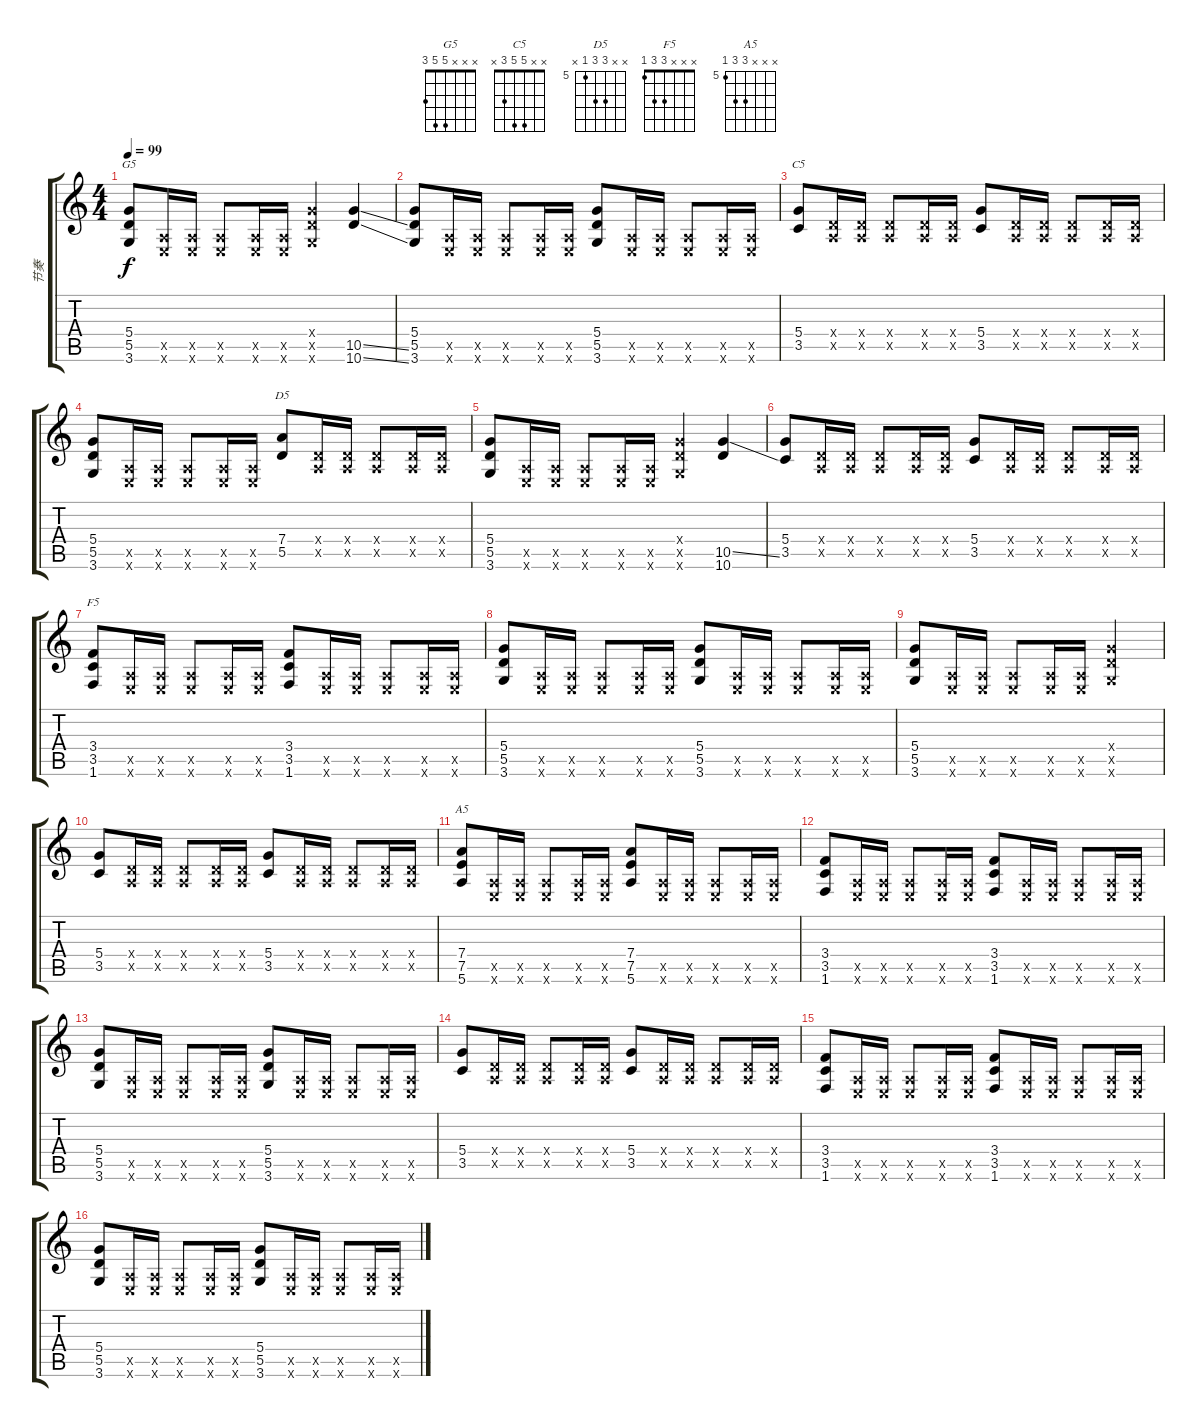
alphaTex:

\track ("节奏" "节奏") {instrument distortionguitar}
\staff {score tabs}
\tuning (E4 B3 G3 D3 A2 E2) {hide}
\chord ("G5" x x x 5 5 3)
\chord ("C5" x x 5 5 3 x)
\chord ("D5" x x 7 7 5 x) {firstfret 5}
\chord ("F5" x x x 3 3 1)
\chord ("A5" x x x 7 7 5) {firstfret 5}
\ts (4 4)
\tempo 99
\clef g2
\ks c
(5.4 5.5 3.6).8{ch "G5" dy f} (0.5{x} 0.6{x}).16 (0.5{x} 0.6{x}).16 (0.5{x} 0.6{x}).8 (0.5{x} 0.6{x}).16 (0.5{x} 0.6{x}).16 (5.4{x} 5.5{x} 3.6{x}).4 (10.5{ss} 10.6{ss}).4 |
(5.4 5.5 3.6).8 (0.5{x} 0.6{x}).16 (0.5{x} 0.6{x}).16 (0.5{x} 0.6{x}).8 (0.5{x} 0.6{x}).16 (0.5{x} 0.6{x}).16 (5.4 5.5 3.6).8 (0.5{x} 0.6{x}).16 (0.5{x} 0.6{x}).16 (0.5{x} 0.6{x}).8 (0.5{x} 0.6{x}).16 (0.5{x} 0.6{x}).16 |
(5.4 3.5).8{ch "C5"} (0.4{x} 0.5{x}).16 (0.4{x} 0.5{x}).16 (0.4{x} 0.5{x}).8 (0.4{x} 0.5{x}).16 (0.4{x} 0.5{x}).16 (5.4 3.5).8 (0.4{x} 0.5{x}).16 (0.4{x} 0.5{x}).16 (0.4{x} 0.5{x}).8 (0.4{x} 0.5{x}).16 (0.4{x} 0.5{x}).16 |
(5.4 5.5 3.6).8 (0.5{x} 0.6{x}).16 (0.5{x} 0.6{x}).16 (0.5{x} 0.6{x}).8 (0.5{x} 0.6{x}).16 (0.5{x} 0.6{x}).16 (7.4 5.5).8{ch "D5"} (0.4{x} 0.5{x}).16 (0.4{x} 0.5{x}).16 (0.4{x} 0.5{x}).8 (0.4{x} 0.5{x}).16 (0.4{x} 0.5{x}).16 |
(5.4 5.5 3.6).8 (0.5{x} 0.6{x}).16 (0.5{x} 0.6{x}).16 (0.5{x} 0.6{x}).8 (0.5{x} 0.6{x}).16 (0.5{x} 0.6{x}).16 (5.4{x} 5.5{x} 3.6{x}).4 (10.5{ss} 10.6).4 |
(5.4 3.5).8 (0.4{x} 0.5{x}).16 (0.4{x} 0.5{x}).16 (0.4{x} 0.5{x}).8 (0.4{x} 0.5{x}).16 (0.4{x} 0.5{x}).16 (5.4 3.5).8 (0.4{x} 0.5{x}).16 (0.4{x} 0.5{x}).16 (0.4{x} 0.5{x}).8 (0.4{x} 0.5{x}).16 (0.4{x} 0.5{x}).16 |
(3.4 3.5 1.6).8{ch "F5"} (0.5{x} 0.6{x}).16 (0.5{x} 0.6{x}).16 (0.5{x} 0.6{x}).8 (0.5{x} 0.6{x}).16 (0.5{x} 0.6{x}).16 (3.4 3.5 1.6).8 (0.5{x} 0.6{x}).16 (0.5{x} 0.6{x}).16 (0.5{x} 0.6{x}).8 (0.5{x} 0.6{x}).16 (0.5{x} 0.6{x}).16 |
(5.4 5.5 3.6).8 (0.5{x} 0.6{x}).16 (0.5{x} 0.6{x}).16 (0.5{x} 0.6{x}).8 (0.5{x} 0.6{x}).16 (0.5{x} 0.6{x}).16 (5.4 5.5 3.6).8 (0.5{x} 0.6{x}).16 (0.5{x} 0.6{x}).16 (0.5{x} 0.6{x}).8 (0.5{x} 0.6{x}).16 (0.5{x} 0.6{x}).16 |
(5.4 5.5 3.6).8 (0.5{x} 0.6{x}).16 (0.5{x} 0.6{x}).16 (0.5{x} 0.6{x}).8 (0.5{x} 0.6{x}).16 (0.5{x} 0.6{x}).16 (5.4{x} 5.5{x} 3.6{x}).2 |
(5.4 3.5).8 (0.4{x} 0.5{x}).16 (0.4{x} 0.5{x}).16 (0.4{x} 0.5{x}).8 (0.4{x} 0.5{x}).16 (0.4{x} 0.5{x}).16 (5.4 3.5).8 (0.4{x} 0.5{x}).16 (0.4{x} 0.5{x}).16 (0.4{x} 0.5{x}).8 (0.4{x} 0.5{x}).16 (0.4{x} 0.5{x}).16 |
(7.4 7.5 5.6).8{ch "A5"} (0.5{x} 0.6{x}).16 (0.5{x} 0.6{x}).16 (0.5{x} 0.6{x}).8 (0.5{x} 0.6{x}).16 (0.5{x} 0.6{x}).16 (7.4 7.5 5.6).8 (0.5{x} 0.6{x}).16 (0.5{x} 0.6{x}).16 (0.5{x} 0.6{x}).8 (0.5{x} 0.6{x}).16 (0.5{x} 0.6{x}).16 |
(3.4 3.5 1.6).8 (0.5{x} 0.6{x}).16 (0.5{x} 0.6{x}).16 (0.5{x} 0.6{x}).8 (0.5{x} 0.6{x}).16 (0.5{x} 0.6{x}).16 (3.4 3.5 1.6).8 (0.5{x} 0.6{x}).16 (0.5{x} 0.6{x}).16 (0.5{x} 0.6{x}).8 (0.5{x} 0.6{x}).16 (0.5{x} 0.6{x}).16 |
(5.4 5.5 3.6).8 (0.5{x} 0.6{x}).16 (0.5{x} 0.6{x}).16 (0.5{x} 0.6{x}).8 (0.5{x} 0.6{x}).16 (0.5{x} 0.6{x}).16 (5.4 5.5 3.6).8 (0.5{x} 0.6{x}).16 (0.5{x} 0.6{x}).16 (0.5{x} 0.6{x}).8 (0.5{x} 0.6{x}).16 (0.5{x} 0.6{x}).16 |
(5.4 3.5).8 (0.4{x} 0.5{x}).16 (0.4{x} 0.5{x}).16 (0.4{x} 0.5{x}).8 (0.4{x} 0.5{x}).16 (0.4{x} 0.5{x}).16 (5.4 3.5).8 (0.4{x} 0.5{x}).16 (0.4{x} 0.5{x}).16 (0.4{x} 0.5{x}).8 (0.4{x} 0.5{x}).16 (0.4{x} 0.5{x}).16 |
(3.4 3.5 1.6).8 (0.5{x} 0.6{x}).16 (0.5{x} 0.6{x}).16 (0.5{x} 0.6{x}).8 (0.5{x} 0.6{x}).16 (0.5{x} 0.6{x}).16 (3.4 3.5 1.6).8 (0.5{x} 0.6{x}).16 (0.5{x} 0.6{x}).16 (0.5{x} 0.6{x}).8 (0.5{x} 0.6{x}).16 (0.5{x} 0.6{x}).16 |
(5.4 5.5 3.6).8 (0.5{x} 0.6{x}).16 (0.5{x} 0.6{x}).16 (0.5{x} 0.6{x}).8 (0.5{x} 0.6{x}).16 (0.5{x} 0.6{x}).16 (5.4 5.5 3.6).8 (0.5{x} 0.6{x}).16 (0.5{x} 0.6{x}).16 (0.5{x} 0.6{x}).8 (0.5{x} 0.6{x}).16 (0.5{x} 0.6{x}).16
